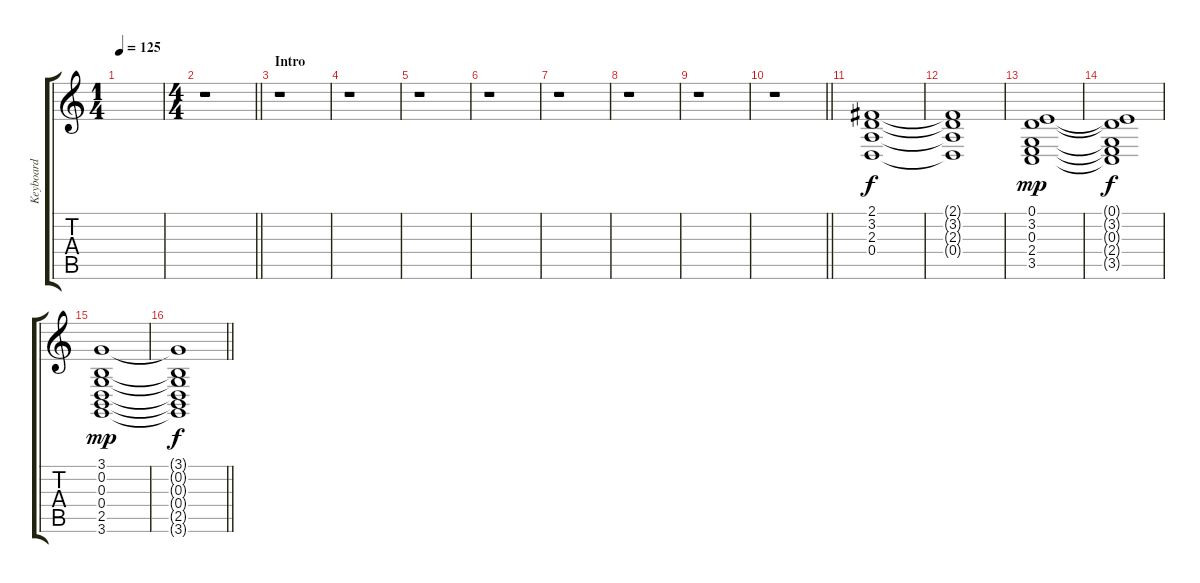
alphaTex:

\track ("Keyboard" "Keyboard") {instrument synthstrings1}
\staff {score tabs}
\tuning (E4 B3 G3 D3 A2 E2) {hide}
\ts (1 4)
\tempo 125
\clef g2
\ks c
|
\ts (4 4)
\barLineRight lightlight
r.1 |
\section ("" "Intro")
r.1 |
r.1 |
r.1 |
r.1 |
r.1 |
r.1 |
r.1 |
\barLineRight lightlight
r.1 |
(2.1 3.2 2.3 0.4).1 |
(2.1{t} 3.2{t} 2.3{t} 0.4{t}).1{dy f} |
(0.1 3.2 0.3 2.4 3.5).1{dy mp} |
(0.1{t} 3.2{t} 0.3{t} 2.4{t} 3.5{t}).1{dy f} |
(3.1 0.2 0.3 0.4 2.5 3.6).1{dy mp} |
\barLineRight lightlight
(3.1{t} 0.2{t} 0.3{t} 0.4{t} 2.5{t} 3.6{t}).1{dy f}
